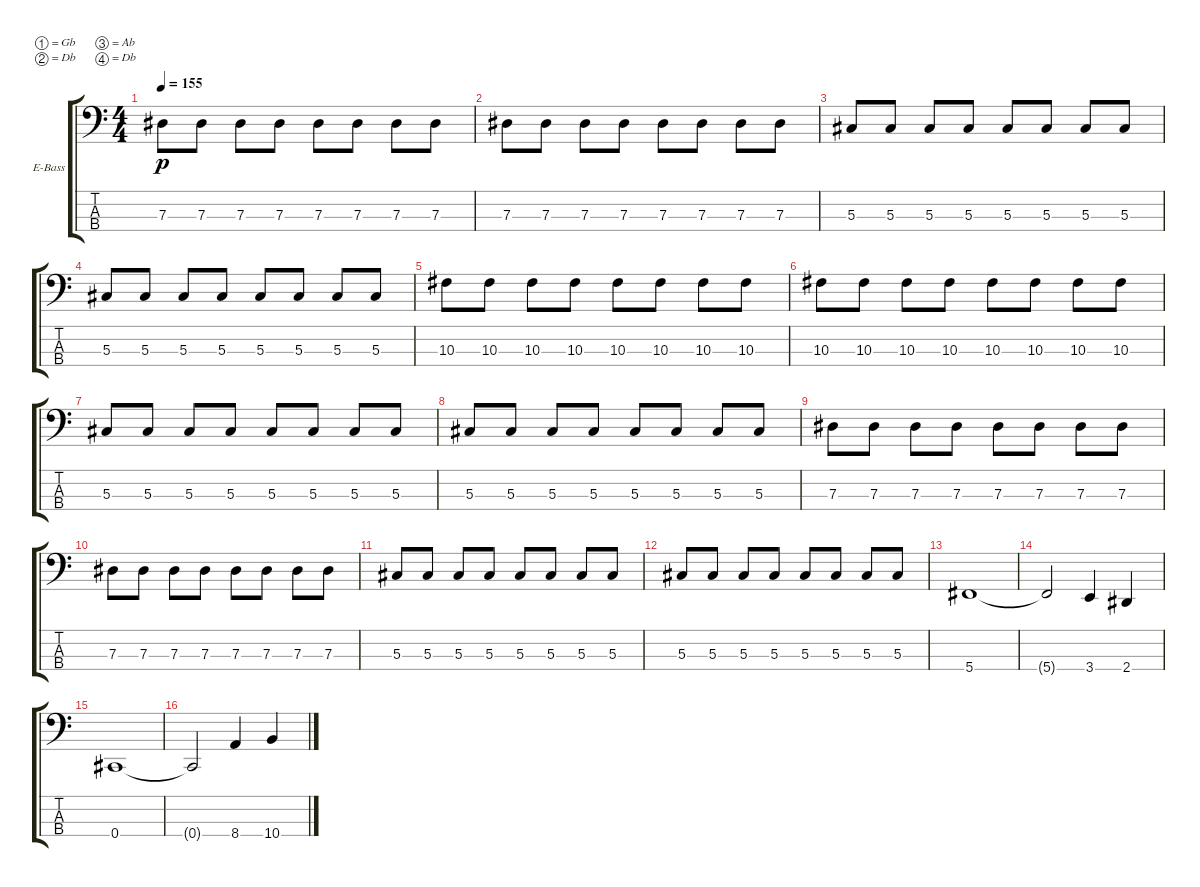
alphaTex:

\defaultSystemsLayout 4
\bracketExtendMode groupsimilarinstruments
\firstSystemTrackNameOrientation horizontal
\otherSystemsTrackNameOrientation horizontal
\track ("Electric Bass" "E-Bass") {instrument electricbassfinger}
\staff {score tabs}
\tuning (Gb2 Db2 Ab1 Db1)
\ts (4 4)
\tempo 155
\clef f4
\scale
0.333333
\ks c
7.3.8{dy p} 7.3.8 7.3.8 7.3.8 7.3.8 7.3.8 7.3.8 7.3.8 |
\scale
0.333333 7.3.8 7.3.8 7.3.8 7.3.8 7.3.8 7.3.8 7.3.8 7.3.8 |
\scale
0.333333 5.3.8 5.3.8 5.3.8 5.3.8 5.3.8 5.3.8 5.3.8 5.3.8 |
\scale
0.333333 5.3.8 5.3.8 5.3.8 5.3.8 5.3.8 5.3.8 5.3.8 5.3.8 |
\scale
0.333333 10.3.8 10.3.8 10.3.8 10.3.8 10.3.8 10.3.8 10.3.8 10.3.8 |
\scale
0.333333 10.3.8 10.3.8 10.3.8 10.3.8 10.3.8 10.3.8 10.3.8 10.3.8 |
\scale
0.333333 5.3.8 5.3.8 5.3.8 5.3.8 5.3.8 5.3.8 5.3.8 5.3.8 |
\scale
0.333333 5.3.8 5.3.8 5.3.8 5.3.8 5.3.8 5.3.8 5.3.8 5.3.8 |
\scale
0.333333 7.3.8 7.3.8 7.3.8 7.3.8 7.3.8 7.3.8 7.3.8 7.3.8 |
\scale
0.333333 7.3.8 7.3.8 7.3.8 7.3.8 7.3.8 7.3.8 7.3.8 7.3.8 |
\scale
0.333333 5.3.8 5.3.8 5.3.8 5.3.8 5.3.8 5.3.8 5.3.8 5.3.8 |
\scale
0.333333 5.3.8 5.3.8 5.3.8 5.3.8 5.3.8 5.3.8 5.3.8 5.3.8 |
\scale
0.333333 5.4.1 |
\scale
0.333333 5.4{t}.2 3.4.4 2.4.4 |
\scale
0.333333 0.4.1 |
\scale
0.333333 0.4{t}.2 8.4.4 10.4.4
